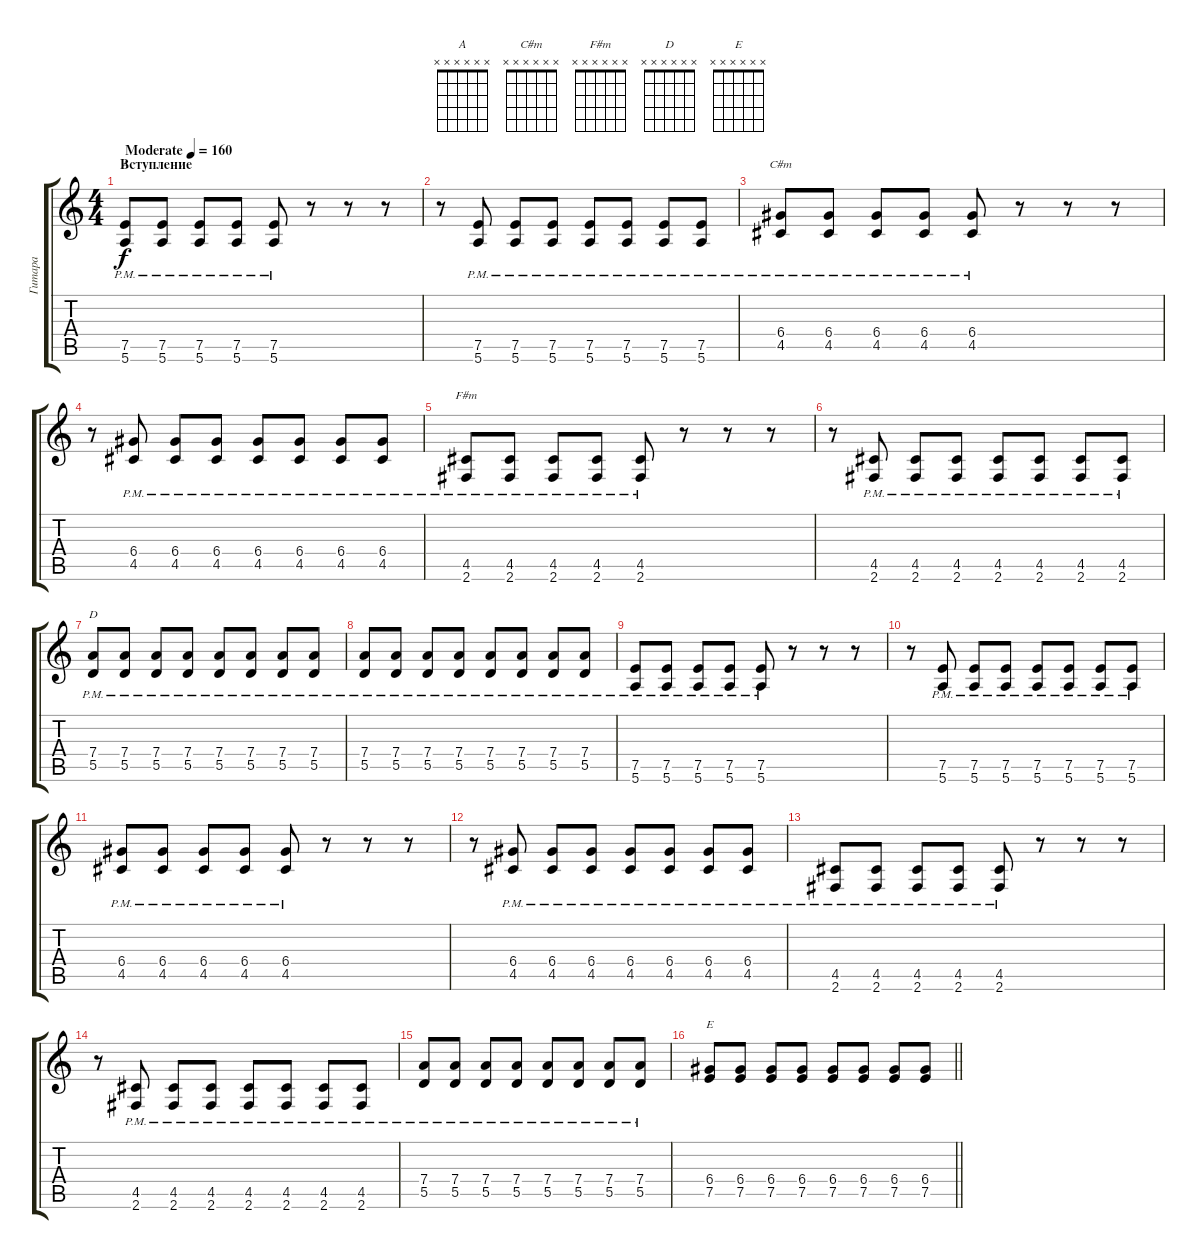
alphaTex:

\track ("Гитара" "Гитара") {instrument distortionguitar}
\staff {score tabs}
\tuning (E4 B3 G3 D3 A2 E2) {hide}
\chord ("A" x x x x x x)
\chord ("C#m" x x x x x x)
\chord ("F#m" x x x x x x)
\chord ("D" x x x x x x)
\chord ("E" x x x x x x)
\ts (4 4)
\section ("" "Вступление")
\tempo (160 "Moderate")
\clef g2
\ks c
(7.5{pm} 5.6{pm}).8{ch "A" dy f instrument distortionguitar} (7.5{pm} 5.6{pm}).8 (7.5{pm} 5.6{pm}).8 (7.5{pm} 5.6{pm}).8 (7.5{pm} 5.6{pm}).8 r.8 r.8 r.8 |
r.8 (7.5{pm} 5.6{pm}).8 (7.5{pm} 5.6{pm}).8 (7.5{pm} 5.6{pm}).8 (7.5{pm} 5.6{pm}).8 (7.5{pm} 5.6{pm}).8 (7.5{pm} 5.6{pm}).8 (7.5{pm} 5.6{pm}).8 |
(6.4{pm} 4.5{pm}).8{ch "C#m"} (6.4{pm} 4.5{pm}).8 (6.4{pm} 4.5{pm}).8 (6.4{pm} 4.5{pm}).8 (6.4{pm} 4.5{pm}).8 r.8 r.8 r.8 |
r.8 (6.4{pm} 4.5{pm}).8 (6.4{pm} 4.5{pm}).8 (6.4{pm} 4.5{pm}).8 (6.4{pm} 4.5{pm}).8 (6.4{pm} 4.5{pm}).8 (6.4{pm} 4.5{pm}).8 (6.4{pm} 4.5{pm}).8 |
(4.5{pm} 2.6{pm}).8{ch "F#m"} (4.5{pm} 2.6{pm}).8 (4.5{pm} 2.6{pm}).8 (4.5{pm} 2.6{pm}).8 (4.5{pm} 2.6{pm}).8 r.8 r.8 r.8 |
r.8 (4.5{pm} 2.6{pm}).8 (4.5{pm} 2.6{pm}).8 (4.5{pm} 2.6{pm}).8 (4.5{pm} 2.6{pm}).8 (4.5{pm} 2.6{pm}).8 (4.5{pm} 2.6{pm}).8 (4.5{pm} 2.6{pm}).8 |
(7.4{pm} 5.5{pm}).8{ch "D"} (7.4{pm} 5.5{pm}).8 (7.4{pm} 5.5{pm}).8 (7.4{pm} 5.5{pm}).8 (7.4{pm} 5.5{pm}).8 (7.4{pm} 5.5{pm}).8 (7.4{pm} 5.5{pm}).8 (7.4{pm} 5.5{pm}).8 |
(7.4{pm} 5.5{pm}).8 (7.4{pm} 5.5{pm}).8 (7.4{pm} 5.5{pm}).8 (7.4{pm} 5.5{pm}).8 (7.4{pm} 5.5{pm}).8 (7.4{pm} 5.5{pm}).8 (7.4{pm} 5.5{pm}).8 (7.4{pm} 5.5{pm}).8 |
(7.5{pm} 5.6{pm}).8 (7.5{pm} 5.6{pm}).8 (7.5{pm} 5.6{pm}).8 (7.5{pm} 5.6{pm}).8 (7.5{pm} 5.6{pm}).8 r.8 r.8 r.8 |
r.8 (7.5{pm} 5.6{pm}).8 (7.5{pm} 5.6{pm}).8 (7.5{pm} 5.6{pm}).8 (7.5{pm} 5.6{pm}).8 (7.5{pm} 5.6{pm}).8 (7.5{pm} 5.6{pm}).8 (7.5{pm} 5.6{pm}).8 |
(6.4{pm} 4.5{pm}).8 (6.4{pm} 4.5{pm}).8 (6.4{pm} 4.5{pm}).8 (6.4{pm} 4.5{pm}).8 (6.4{pm} 4.5{pm}).8 r.8 r.8 r.8 |
r.8 (6.4{pm} 4.5{pm}).8 (6.4{pm} 4.5{pm}).8 (6.4{pm} 4.5{pm}).8 (6.4{pm} 4.5{pm}).8 (6.4{pm} 4.5{pm}).8 (6.4{pm} 4.5{pm}).8 (6.4{pm} 4.5{pm}).8 |
(4.5{pm} 2.6{pm}).8 (4.5{pm} 2.6{pm}).8 (4.5{pm} 2.6{pm}).8 (4.5{pm} 2.6{pm}).8 (4.5{pm} 2.6{pm}).8 r.8 r.8 r.8 |
r.8 (4.5{pm} 2.6{pm}).8 (4.5{pm} 2.6{pm}).8 (4.5{pm} 2.6{pm}).8 (4.5{pm} 2.6{pm}).8 (4.5{pm} 2.6{pm}).8 (4.5{pm} 2.6{pm}).8 (4.5{pm} 2.6{pm}).8 |
(7.4{pm} 5.5{pm}).8 (7.4{pm} 5.5{pm}).8 (7.4{pm} 5.5{pm}).8 (7.4{pm} 5.5{pm}).8 (7.4{pm} 5.5{pm}).8 (7.4{pm} 5.5{pm}).8 (7.4{pm} 5.5{pm}).8 (7.4{pm} 5.5{pm}).8 |
\barLineRight lightlight
(6.4 7.5).8{ch "E"} (6.4 7.5).8 (6.4 7.5).8 (6.4 7.5).8 (6.4 7.5).8 (6.4 7.5).8 (6.4 7.5).8 (6.4 7.5).8
